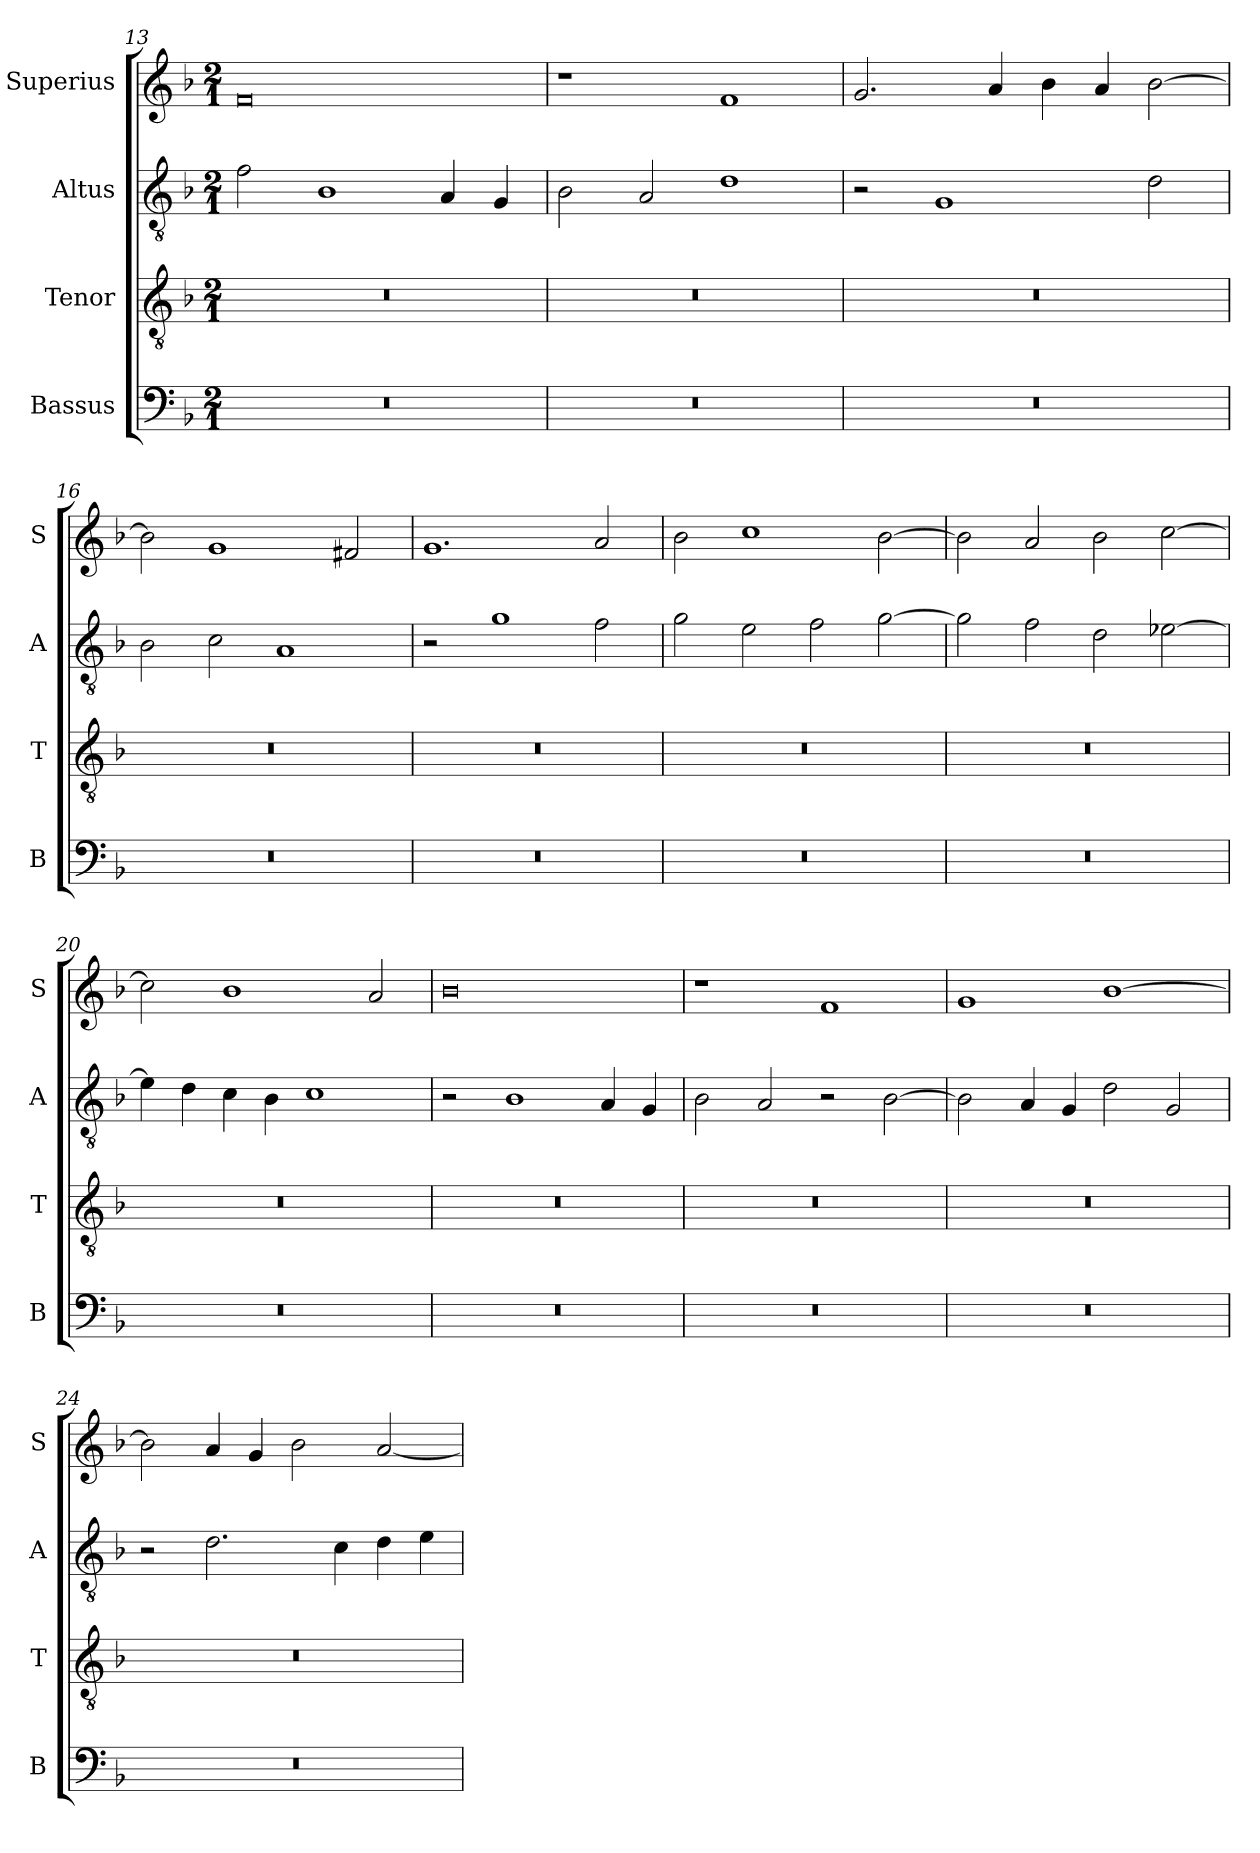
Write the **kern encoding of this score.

**kern	**kern	**kern	**kern
*part4	*part3	*part2	*part1
*staff4	*staff3	*staff2	*staff1
*I"Bassus	*I"Tenor	*I"Altus	*I"Superius
*I'B	*I'T	*I'A	*I'S
*clefF4	*clefGv2	*clefGv2	*clefG2
*k[b-]	*k[b-]	*k[b-]	*k[b-]
*M2/1	*M2/1	*M2/1	*M2/1
=13	=13	=13	=13
0r	0r	2f\	0f
.	.	1B-	.
.	.	4A/	.
.	.	4G/	.
=14	=14	=14	=14
0r	0r	2B-\	1r
.	.	2A/	.
.	.	1d	1f
=15	=15	=15	=15
0r	0r	2r	2.g/
.	.	1G	.
.	.	.	4a/
.	.	.	4b-\
.	.	.	4a/
.	.	2d\	[2b-\
=16	=16	=16	=16
0r	0r	2B-\	2b-\]
.	.	2c\	1g
.	.	1A	.
.	.	.	2f#X/
=17	=17	=17	=17
0r	0r	2r	1.g
.	.	1g	.
.	.	2f\	2a/
=18	=18	=18	=18
0r	0r	2g\	2b-\
.	.	2e\	1cc
.	.	2f\	.
.	.	[2g\	[2b-\
=19	=19	=19	=19
0r	0r	2g\]	2b-\]
.	.	2f\	2a/
.	.	2d\	2b-\
.	.	[2e-X\	[2cc\
=20	=20	=20	=20
0r	0r	4e-\]	2cc\]
.	.	4d\	.
.	.	4c\	1b-
.	.	4B-\	.
.	.	1c	.
.	.	.	2a/
=21	=21	=21	=21
0r	0r	2r	0b-
.	.	1B-	.
.	.	4A/	.
.	.	4G/	.
=22	=22	=22	=22
0r	0r	2B-\	1r
.	.	2A/	.
.	.	2r	1f
.	.	[2B-\	.
=23	=23	=23	=23
0r	0r	2B-\]	1g
.	.	4A/	.
.	.	4G/	.
.	.	2d\	[1b-
.	.	2G/	.
=24	=24	=24	=24
0r	0r	2r	2b-\]
.	.	2.d\	4a/
.	.	.	4g/
.	.	.	2b-\
.	.	4c\	.
.	.	4d\	[2a/
.	.	4e\	.
=	=	=	=
*-	*-	*-	*-
